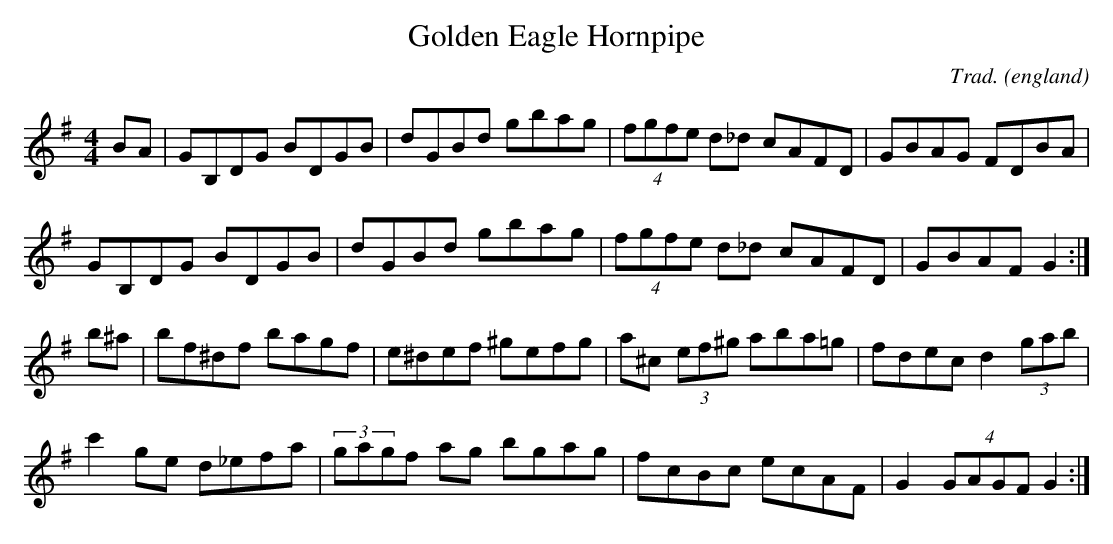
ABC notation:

X:1
T:Golden Eagle Hornpipe
O:england
M:4/4
L:1/8
C:Trad.
K:G
BA|GB,DG BDGB|dGBd gbag|(4fgfe d_d cAFD|GBAG FDBA|
GB,DG BDGB|dGBd gbag|(4fgfe d_d cAFD|GBAF G2:|
b^a|bf^df bagf|e^def ^gefg|a^c (3ef^g aba=g|fdec d2 (3gab|
c'2 ge d_efa|(3gagf ag bgag|fcBc ecAF|G2 (4GAGF G2:|
